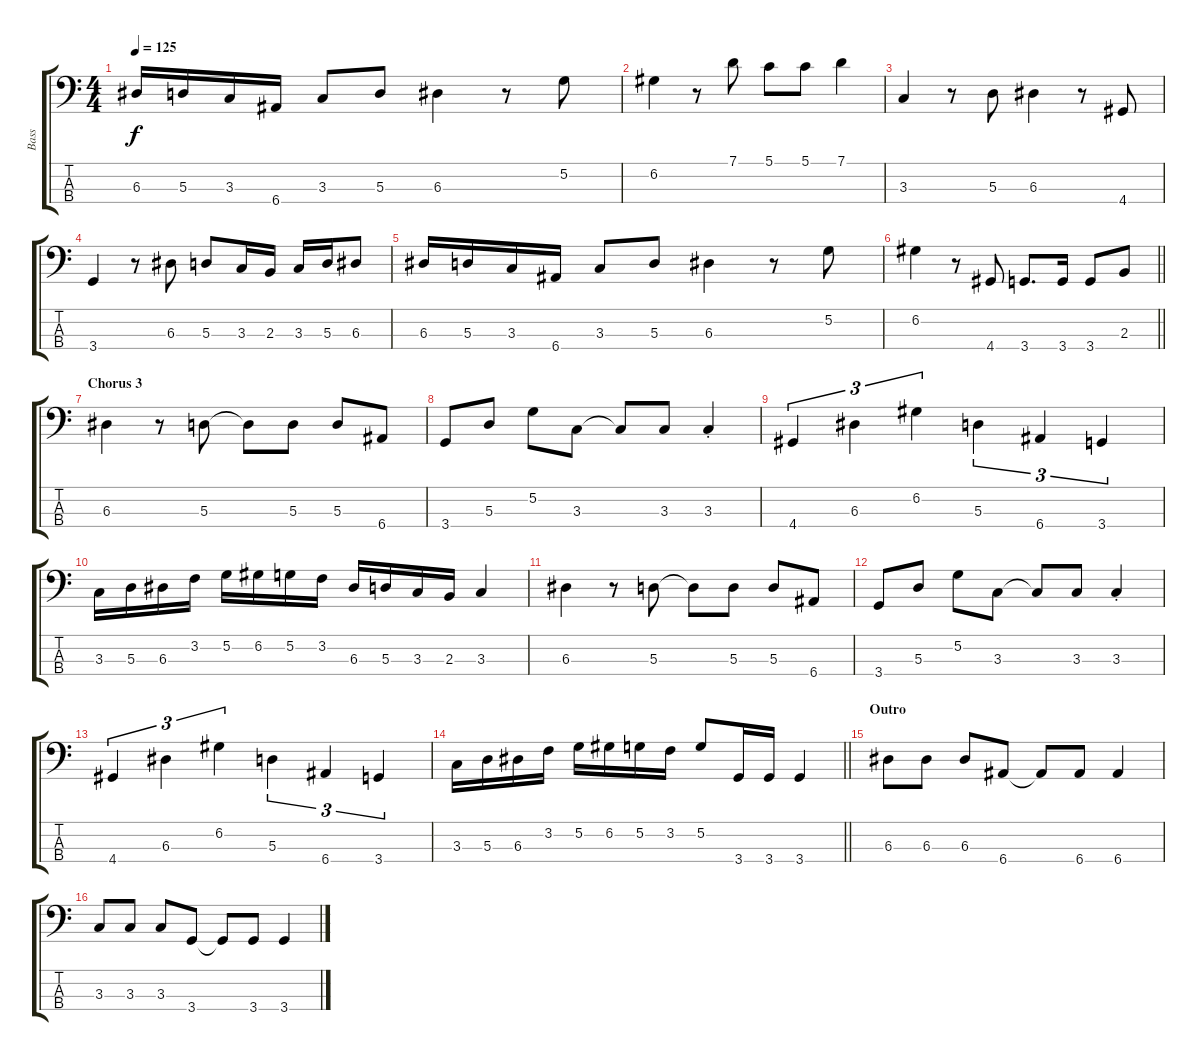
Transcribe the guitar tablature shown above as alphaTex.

\track ("Bass" "Bass") {instrument electricbassfinger}
\staff {score tabs}
\tuning (G2 D2 A1 E1) {hide}
\ts (4 4)
\tempo 125
\clef f4
\ks c
6.3.16{dy f} 5.3.16 3.3.16 6.4.16 3.3.8 5.3.8 6.3.4 r.8 5.2.8 |
6.2.4 r.8 7.1.8 5.1.8 5.1.8 7.1.4 |
3.3.4 r.8 5.3.8 6.3.4 r.8 4.4.8 |
3.4.4 r.8 6.3.8 5.3.8 3.3.16 2.3.16 3.3.16 5.3.16 6.3.8 |
6.3.16 5.3.16 3.3.16 6.4.16 3.3.8 5.3.8 6.3.4 r.8 5.2.8 |
\barLineRight lightlight
6.2.4 r.8 4.4.8 3.4.8{d} 3.4.16 3.4.8 2.3.8 |
\section ("" "Chorus 3")
6.3.4 r.8 5.3.8 5.3{t}.8 5.3.8 5.3.8 6.4.8 |
3.4.8 5.3.8 5.2.8 3.3.8 3.3{t}.8 3.3.8 3.3{st}.4 |
4.4.4{tu (3 2)} 6.3.4{tu (3 2)} 6.2.4{tu (3 2)} 5.3.4{tu (3 2)} 6.4.4{tu (3 2)} 3.4.4{tu (3 2)} |
3.3.16 5.3.16 6.3.16 3.2.16 5.2.16 6.2.16 5.2.16 3.2.16 6.3.16 5.3.16 3.3.16 2.3.16 3.3.4 |
6.3.4 r.8 5.3.8 5.3{t}.8 5.3.8 5.3.8 6.4.8 |
3.4.8 5.3.8 5.2.8 3.3.8 3.3{t}.8 3.3.8 3.3{st}.4 |
4.4.4{tu (3 2)} 6.3.4{tu (3 2)} 6.2.4{tu (3 2)} 5.3.4{tu (3 2)} 6.4.4{tu (3 2)} 3.4.4{tu (3 2)} |
\barLineRight lightlight
3.3.16 5.3.16 6.3.16 3.2.16 5.2.16 6.2.16 5.2.16 3.2.16 5.2.8 3.4.16 3.4.16 3.4.4 |
\section ("" "Outro")
6.3.8 6.3.8 6.3.8 6.4.8 6.4{t}.8 6.4.8 6.4.4 |
3.3.8 3.3.8 3.3.8 3.4.8 3.4{t}.8 3.4.8 3.4.4
